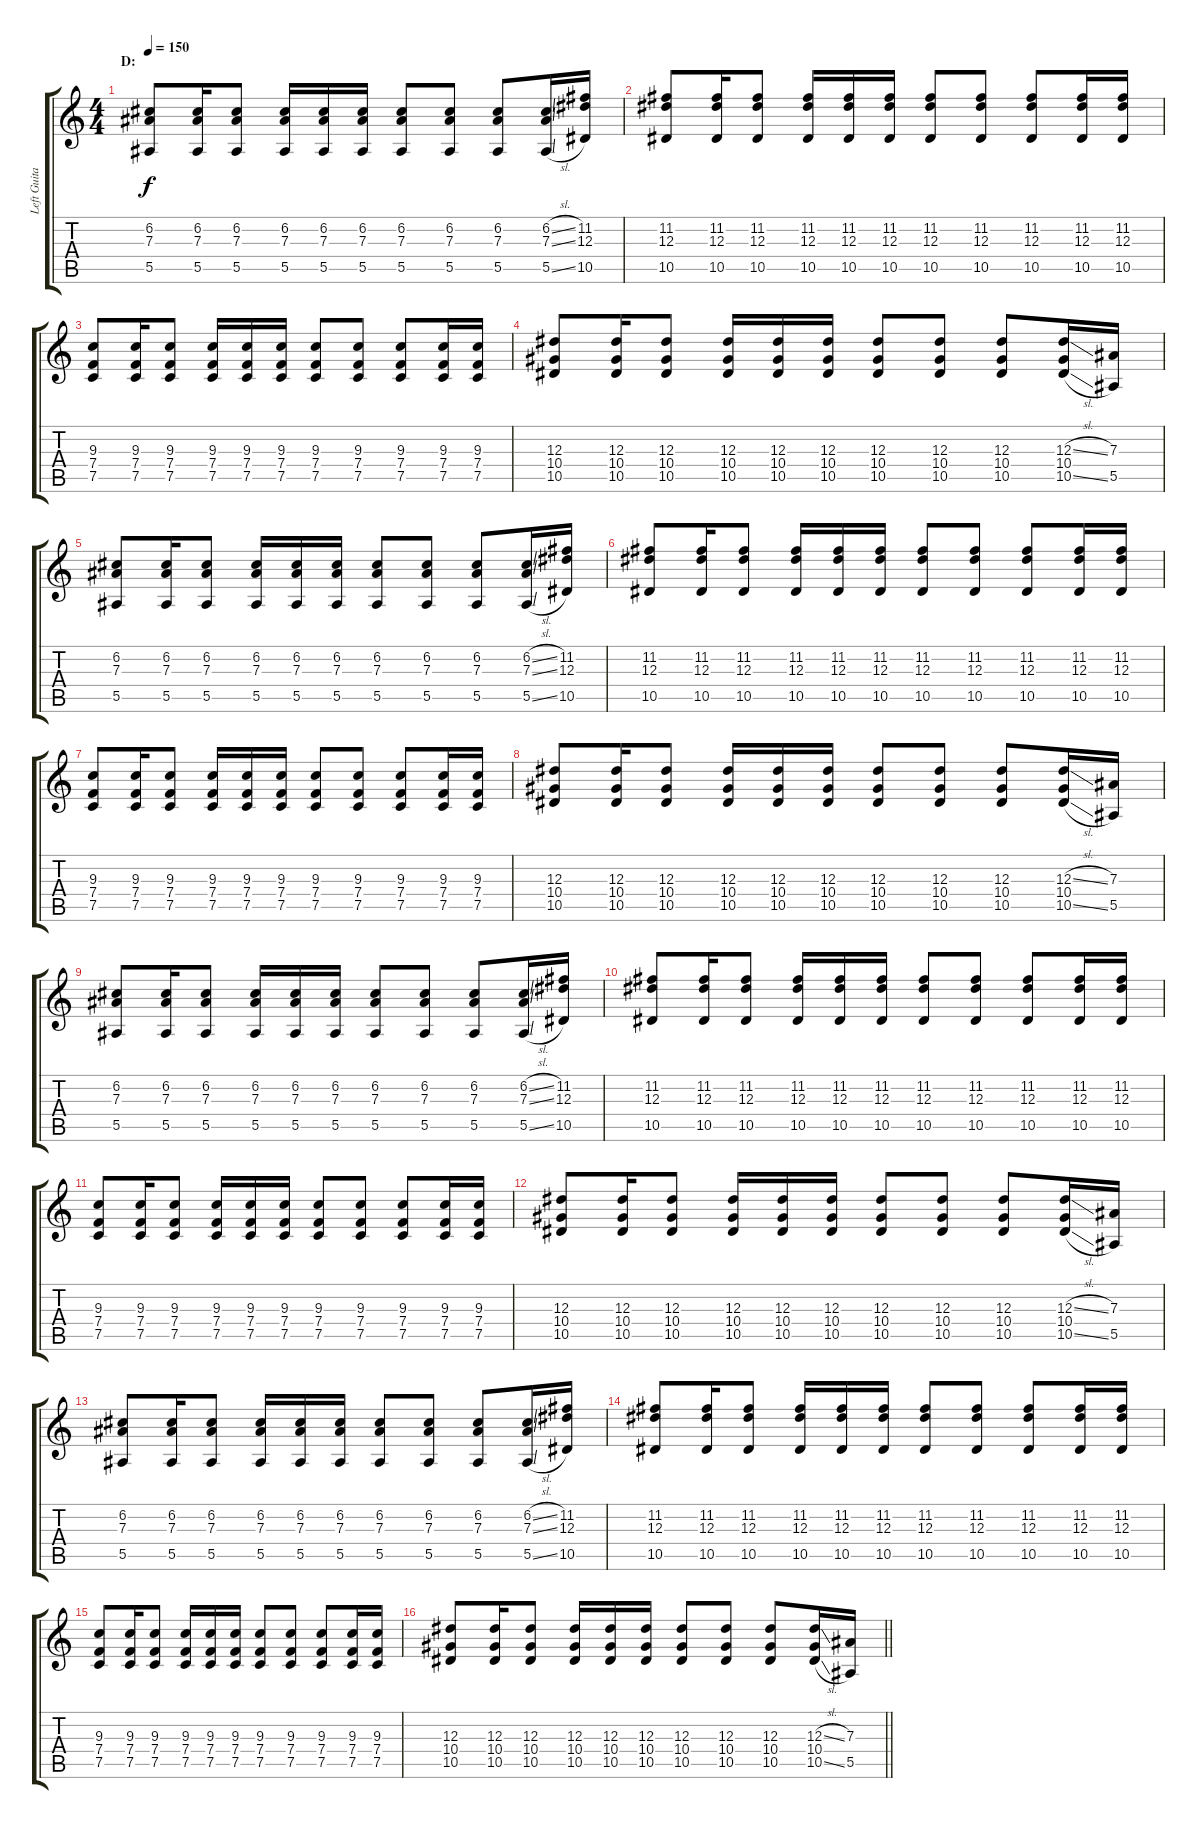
\track ("Left Guitar" "Left Guita") {instrument distortionguitar}
\staff {score tabs}
\tuning (C4 G3 Eb3 Bb2 F2 C2) {hide}
\ts (4 4)
\section ("" "D:")
\tempo 150
\clef g2
\ks c
(6.2 7.3 5.5).8{dy f instrument distortionguitar} (6.2 7.3 5.5).16 (6.2 7.3 5.5).8 (6.2 7.3 5.5).16 (6.2 7.3 5.5).16 (6.2 7.3 5.5).16 (6.2 7.3 5.5).8 (6.2 7.3 5.5).8 (6.2 7.3 5.5).8 (6.2{sl} 7.3{sl} 5.5{sl}).16 (11.2 12.3 10.5).16 |
(11.2 12.3 10.5).8 (11.2 12.3 10.5).16 (11.2 12.3 10.5).8 (11.2 12.3 10.5).16 (11.2 12.3 10.5).16 (11.2 12.3 10.5).16 (11.2 12.3 10.5).8 (11.2 12.3 10.5).8 (11.2 12.3 10.5).8 (11.2 12.3 10.5).16 (11.2 12.3 10.5).16 |
(9.3 7.4 7.5).8 (9.3 7.4 7.5).16 (9.3 7.4 7.5).8 (9.3 7.4 7.5).16 (9.3 7.4 7.5).16 (9.3 7.4 7.5).16 (9.3 7.4 7.5).8 (9.3 7.4 7.5).8 (9.3 7.4 7.5).8 (9.3 7.4 7.5).16 (9.3 7.4 7.5).16 |
(12.3 10.4 10.5).8 (12.3 10.4 10.5).16 (12.3 10.4 10.5).8 (12.3 10.4 10.5).16 (12.3 10.4 10.5).16 (12.3 10.4 10.5).16 (12.3 10.4 10.5).8 (12.3 10.4 10.5).8 (12.3 10.4 10.5).8 (12.3{sl} 10.4 10.5{sl}).16 (7.3 5.5).16 |
(6.2 7.3 5.5).8 (6.2 7.3 5.5).16 (6.2 7.3 5.5).8 (6.2 7.3 5.5).16 (6.2 7.3 5.5).16 (6.2 7.3 5.5).16 (6.2 7.3 5.5).8 (6.2 7.3 5.5).8 (6.2 7.3 5.5).8 (6.2{sl} 7.3{sl} 5.5{sl}).16 (11.2 12.3 10.5).16 |
(11.2 12.3 10.5).8 (11.2 12.3 10.5).16 (11.2 12.3 10.5).8 (11.2 12.3 10.5).16 (11.2 12.3 10.5).16 (11.2 12.3 10.5).16 (11.2 12.3 10.5).8 (11.2 12.3 10.5).8 (11.2 12.3 10.5).8 (11.2 12.3 10.5).16 (11.2 12.3 10.5).16 |
(9.3 7.4 7.5).8 (9.3 7.4 7.5).16 (9.3 7.4 7.5).8 (9.3 7.4 7.5).16 (9.3 7.4 7.5).16 (9.3 7.4 7.5).16 (9.3 7.4 7.5).8 (9.3 7.4 7.5).8 (9.3 7.4 7.5).8 (9.3 7.4 7.5).16 (9.3 7.4 7.5).16 |
(12.3 10.4 10.5).8 (12.3 10.4 10.5).16 (12.3 10.4 10.5).8 (12.3 10.4 10.5).16 (12.3 10.4 10.5).16 (12.3 10.4 10.5).16 (12.3 10.4 10.5).8 (12.3 10.4 10.5).8 (12.3 10.4 10.5).8 (12.3{sl} 10.4 10.5{sl}).16 (7.3 5.5).16 |
(6.2 7.3 5.5).8 (6.2 7.3 5.5).16 (6.2 7.3 5.5).8 (6.2 7.3 5.5).16 (6.2 7.3 5.5).16 (6.2 7.3 5.5).16 (6.2 7.3 5.5).8 (6.2 7.3 5.5).8 (6.2 7.3 5.5).8 (6.2{sl} 7.3{sl} 5.5{sl}).16 (11.2 12.3 10.5).16 |
(11.2 12.3 10.5).8 (11.2 12.3 10.5).16 (11.2 12.3 10.5).8 (11.2 12.3 10.5).16 (11.2 12.3 10.5).16 (11.2 12.3 10.5).16 (11.2 12.3 10.5).8 (11.2 12.3 10.5).8 (11.2 12.3 10.5).8 (11.2 12.3 10.5).16 (11.2 12.3 10.5).16 |
(9.3 7.4 7.5).8 (9.3 7.4 7.5).16 (9.3 7.4 7.5).8 (9.3 7.4 7.5).16 (9.3 7.4 7.5).16 (9.3 7.4 7.5).16 (9.3 7.4 7.5).8 (9.3 7.4 7.5).8 (9.3 7.4 7.5).8 (9.3 7.4 7.5).16 (9.3 7.4 7.5).16 |
(12.3 10.4 10.5).8 (12.3 10.4 10.5).16 (12.3 10.4 10.5).8 (12.3 10.4 10.5).16 (12.3 10.4 10.5).16 (12.3 10.4 10.5).16 (12.3 10.4 10.5).8 (12.3 10.4 10.5).8 (12.3 10.4 10.5).8 (12.3{sl} 10.4 10.5{sl}).16 (7.3 5.5).16 |
(6.2 7.3 5.5).8 (6.2 7.3 5.5).16 (6.2 7.3 5.5).8 (6.2 7.3 5.5).16 (6.2 7.3 5.5).16 (6.2 7.3 5.5).16 (6.2 7.3 5.5).8 (6.2 7.3 5.5).8 (6.2 7.3 5.5).8 (6.2{sl} 7.3{sl} 5.5{sl}).16 (11.2 12.3 10.5).16 |
(11.2 12.3 10.5).8 (11.2 12.3 10.5).16 (11.2 12.3 10.5).8 (11.2 12.3 10.5).16 (11.2 12.3 10.5).16 (11.2 12.3 10.5).16 (11.2 12.3 10.5).8 (11.2 12.3 10.5).8 (11.2 12.3 10.5).8 (11.2 12.3 10.5).16 (11.2 12.3 10.5).16 |
(9.3 7.4 7.5).8 (9.3 7.4 7.5).16 (9.3 7.4 7.5).8 (9.3 7.4 7.5).16 (9.3 7.4 7.5).16 (9.3 7.4 7.5).16 (9.3 7.4 7.5).8 (9.3 7.4 7.5).8 (9.3 7.4 7.5).8 (9.3 7.4 7.5).16 (9.3 7.4 7.5).16 |
\barLineRight lightlight
(12.3 10.4 10.5).8 (12.3 10.4 10.5).16 (12.3 10.4 10.5).8 (12.3 10.4 10.5).16 (12.3 10.4 10.5).16 (12.3 10.4 10.5).16 (12.3 10.4 10.5).8 (12.3 10.4 10.5).8 (12.3 10.4 10.5).8 (12.3{sl} 10.4 10.5{sl}).16 (7.3 5.5).16
